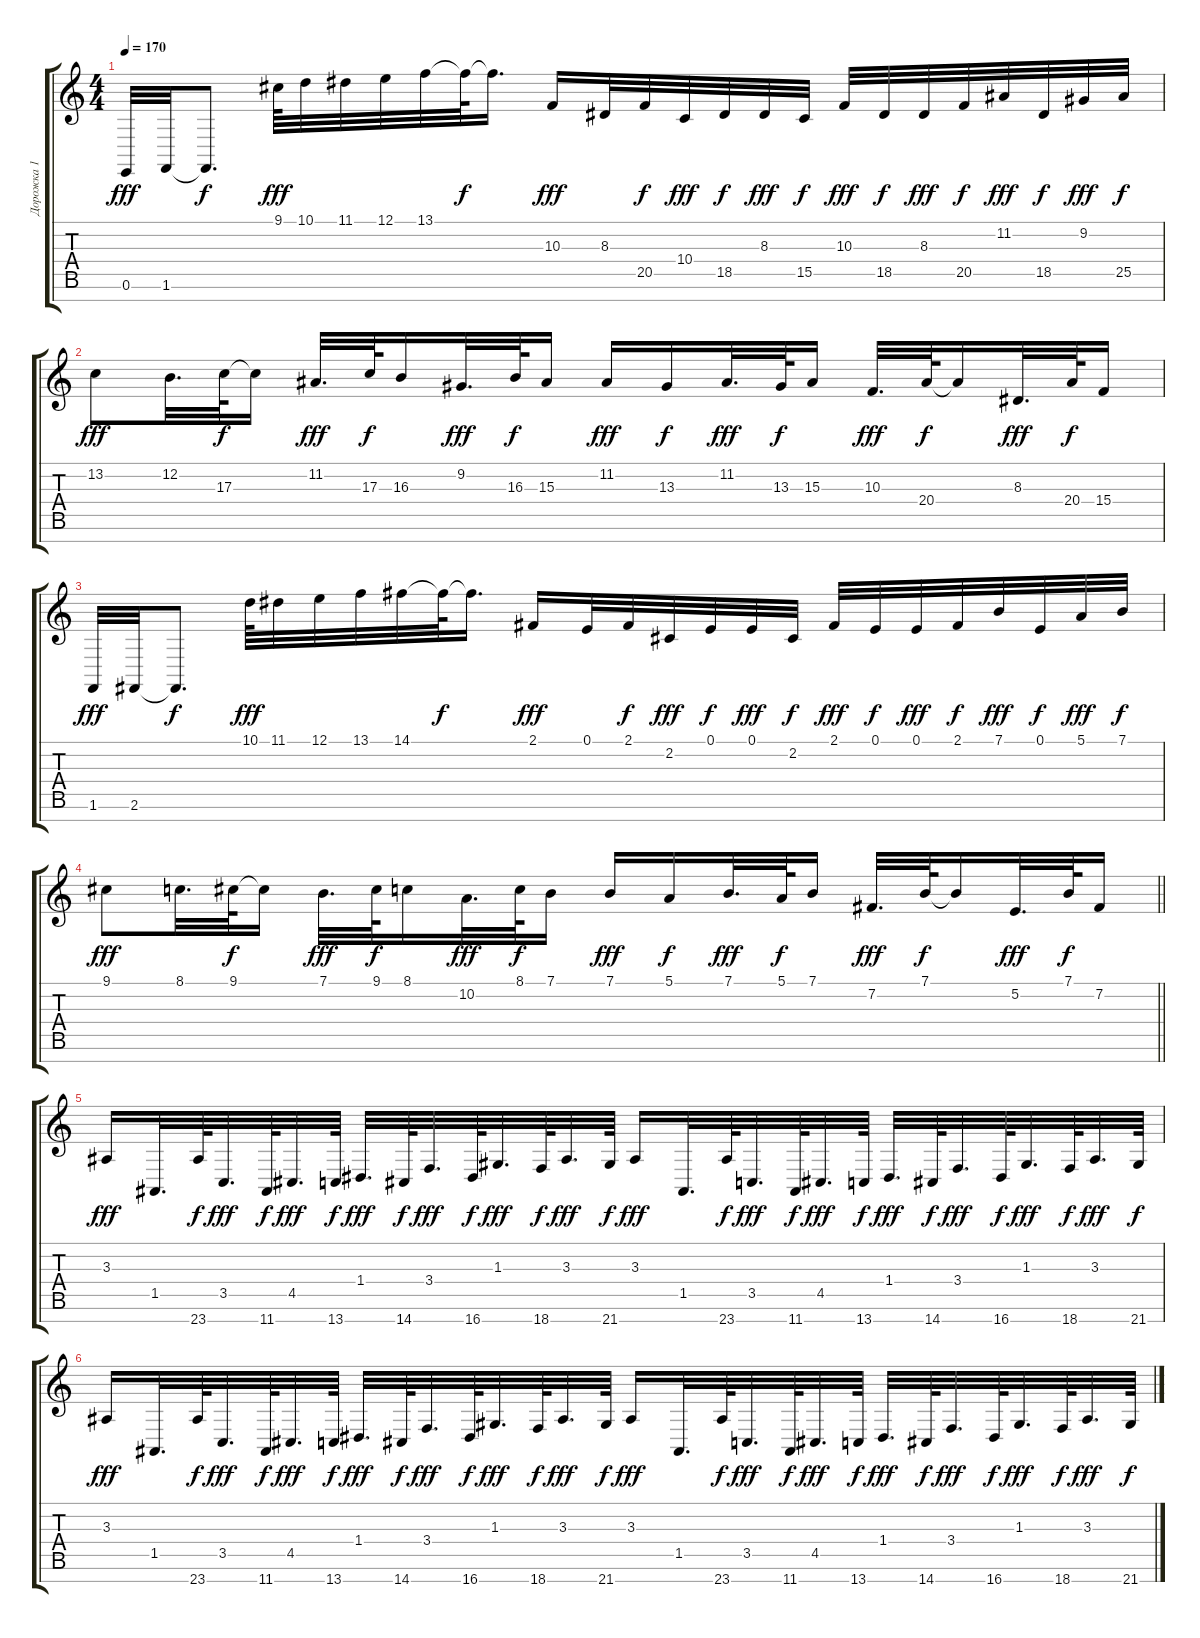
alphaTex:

\track ("Дорожка 1" "Дорожка 1") {instrument lead1square}
\staff {score tabs}
\tuning (E4 B3 G3 D3 A2 E2 B1) {hide}
\ts (4 4)
\tempo 170
\clef g2
\ks c
0.6.32{dy fff} 1.6.32 1.6{t}.8{d dy f} 9.1.64{dy fff} 10.1.32 11.1.32 12.1.32 13.1.32 13.1{t}.64{dy f} 13.1{t}.16{d} 10.3.16{dy fff} 8.3.32 20.5.32{dy f} 10.4.32{dy fff} 18.5.32{dy f} 8.3.32{dy fff} 15.5.32{dy f} 10.3.32{dy fff} 18.5.32{dy f} 8.3.32{dy fff} 20.5.32{dy f} 11.2.32{dy fff} 18.5.32{dy f} 9.2.32{dy fff} 25.5.32{dy f} |
13.2.8{dy fff} 12.2.32{d} 17.3.64{dy f} 17.3{t}.16 11.2.32{d dy fff} 17.3.64{dy f} 16.3.16 9.2.32{d dy fff} 16.3.64{dy f} 15.3.16 11.2.16{dy fff} 13.3.16{dy f} 11.2.32{d dy fff} 13.3.64{dy f} 15.3.16 10.3.32{d dy fff} 20.4.64{dy f} 20.4{t}.16 8.3.32{d dy fff} 20.4.64{dy f} 15.4.16 |
1.6.32{dy fff} 2.6.32 2.6{t}.8{d dy f} 10.1.64{dy fff} 11.1.32 12.1.32 13.1.32 14.1.32 14.1{t}.64{dy f} 14.1{t}.16{d} 2.1.16{dy fff} 0.1.32 2.1.32{dy f} 2.2.32{dy fff} 0.1.32{dy f} 0.1.32{dy fff} 2.2.32{dy f} 2.1.32{dy fff} 0.1.32{dy f} 0.1.32{dy fff} 2.1.32{dy f} 7.1.32{dy fff} 0.1.32{dy f} 5.1.32{dy fff} 7.1.32{dy f} |
\barLineRight lightlight
9.1.8{dy fff} 8.1.32{d} 9.1.64{dy f} 9.1{t}.16 7.1.32{d dy fff} 9.1.64{dy f} 8.1.16 10.2.32{d dy fff} 8.1.64{dy f} 7.1.16 7.1.16{dy fff} 5.1.16{dy f} 7.1.32{d dy fff} 5.1.64{dy f} 7.1.16 7.2.32{d dy fff} 7.1.64{dy f} 7.1{t}.16 5.2.32{d dy fff} 7.1.64{dy f} 7.2.16 |
3.3.16{dy fff} 1.5.32{d} 23.7.64{dy f} 3.5.32{d dy fff} 11.7.64{dy f} 4.5.32{d dy fff} 13.7.64{dy f} 1.4.32{d dy fff} 14.7.64{dy f} 3.4.32{d dy fff} 16.7.64{dy f} 1.3.32{d dy fff} 18.7.64{dy f} 3.3.32{d dy fff} 21.7.64{dy f} 3.3.16{dy fff} 1.5.32{d} 23.7.64{dy f} 3.5.32{d dy fff} 11.7.64{dy f} 4.5.32{d dy fff} 13.7.64{dy f} 1.4.32{d dy fff} 14.7.64{dy f} 3.4.32{d dy fff} 16.7.64{dy f} 1.3.32{d dy fff} 18.7.64{dy f} 3.3.32{d dy fff} 21.7.64{dy f} |
3.3.16{dy fff} 1.5.32{d} 23.7.64{dy f} 3.5.32{d dy fff} 11.7.64{dy f} 4.5.32{d dy fff} 13.7.64{dy f} 1.4.32{d dy fff} 14.7.64{dy f} 3.4.32{d dy fff} 16.7.64{dy f} 1.3.32{d dy fff} 18.7.64{dy f} 3.3.32{d dy fff} 21.7.64{dy f} 3.3.16{dy fff} 1.5.32{d} 23.7.64{dy f} 3.5.32{d dy fff} 11.7.64{dy f} 4.5.32{d dy fff} 13.7.64{dy f} 1.4.32{d dy fff} 14.7.64{dy f} 3.4.32{d dy fff} 16.7.64{dy f} 1.3.32{d dy fff} 18.7.64{dy f} 3.3.32{d dy fff} 21.7.64{dy f}
